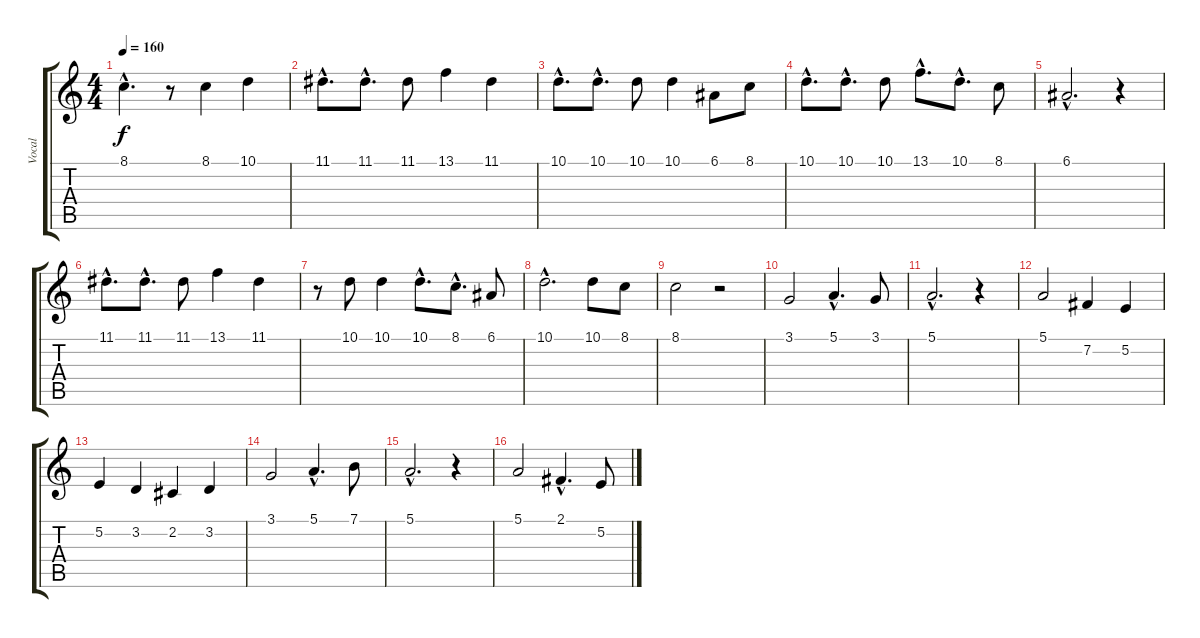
\track ("Vocal" "Vocal") {instrument lead6voice}
\staff {score tabs}
\tuning (E4 B3 G3 D3 A2 E2) {hide}
\ts (4 4)
\tempo 160
\clef g2
\ks c
8.1{hac}.4{d dy f} r.8 8.1.4 10.1.4 |
11.1{hac}.8{d} 11.1{hac}.8{d} 11.1.8 13.1.4 11.1.4 |
10.1{hac}.8{d} 10.1{hac}.8{d} 10.1.8 10.1.4 6.1.8 8.1.8 |
10.1{hac}.8{d} 10.1{hac}.8{d} 10.1.8 13.1{hac}.8{d} 10.1{hac}.8{d} 8.1.8 |
6.1{hac}.2{d} r.4 |
11.1{hac}.8{d} 11.1{hac}.8{d} 11.1.8 13.1.4 11.1.4 |
r.8 10.1.8 10.1.4 10.1{hac}.8{d} 8.1{hac}.8{d} 6.1.8 |
10.1{hac}.2{d} 10.1.8 8.1.8 |
8.1.2 r.2 |
3.1.2 5.1{hac}.4{d} 3.1.8 |
5.1{hac}.2{d} r.4 |
5.1.2 7.2.4 5.2.4 |
5.2.4 3.2.4 2.2.4 3.2.4 |
3.1.2 5.1{hac}.4{d} 7.1.8 |
5.1{hac}.2{d} r.4 |
5.1.2 2.1{hac}.4{d} 5.2.8
